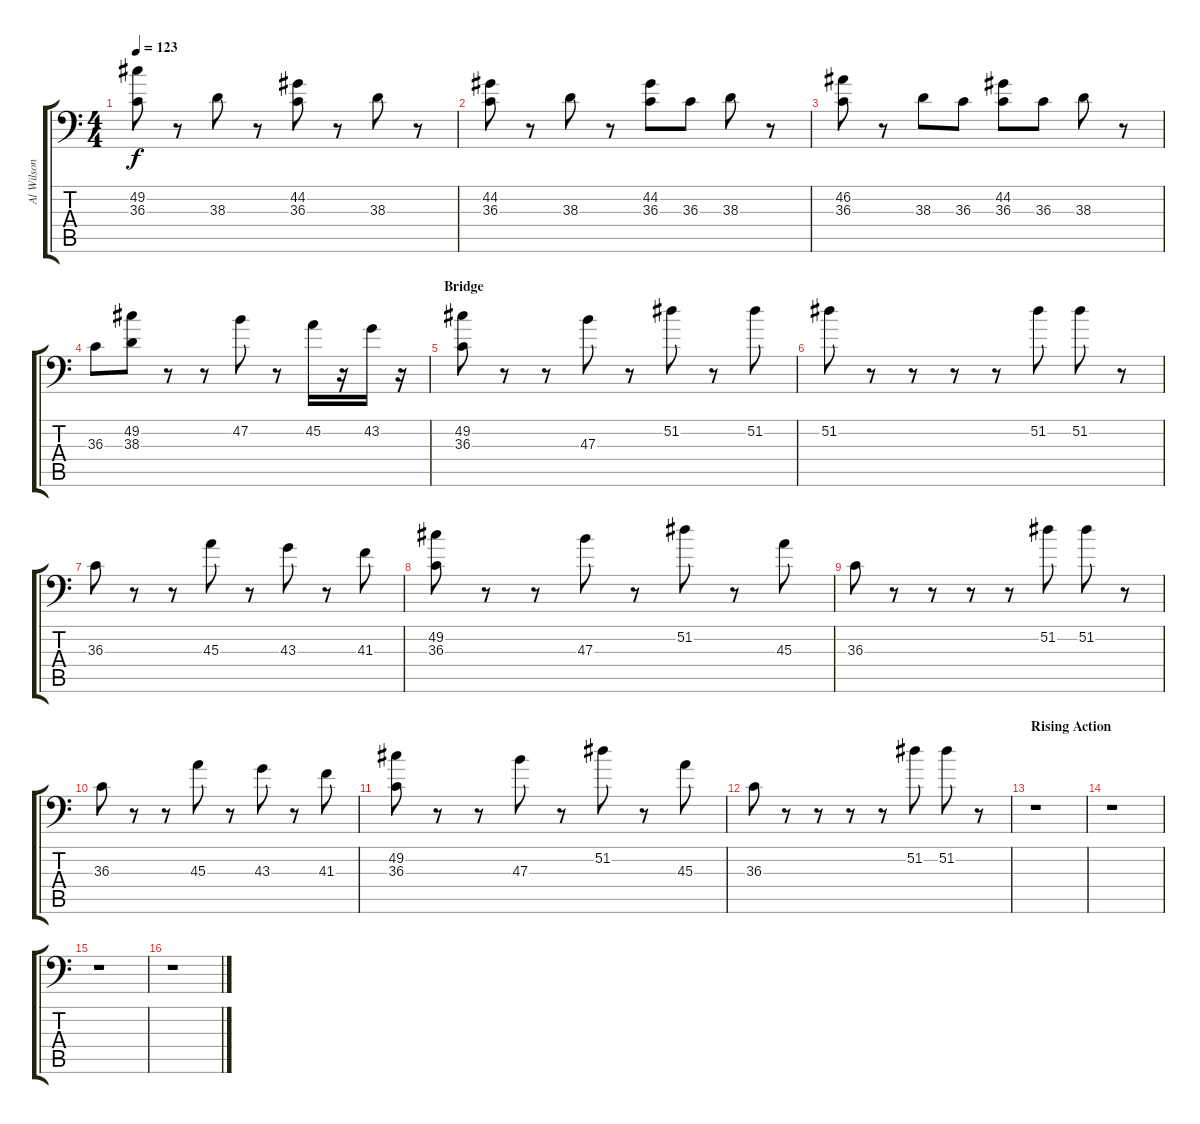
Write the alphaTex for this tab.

\track ("Al Wilson" "Al Wilson") {instrument acousticgrandpiano}
\staff {score tabs}
\tuning (C-1 C-1 C-1 C-1 C-1 C-1) {hide}
\ts (4 4)
\tempo 123
\clef f4
\ks c
(49.2 36.3).8{dy f} r.8 38.3.8 r.8 (44.2 36.3).8 r.8 38.3.8 r.8 |
(44.2 36.3).8 r.8 38.3.8 r.8 (44.2 36.3).8 36.3.8 38.3.8 r.8 |
(46.2 36.3).8 r.8 38.3.8 36.3.8 (44.2 36.3).8 36.3.8 38.3.8 r.8 |
36.3.8 (49.2 38.3).8 r.8 r.8 47.2.8 r.8 45.2.16 r.16 43.2.16 r.16 |
\section ("" "Bridge")
(49.2 36.3).8 r.8 r.8 47.3.8 r.8 51.2.8 r.8 51.2.8 |
51.2.8 r.8 r.8 r.8 r.8 51.2.8 51.2.8 r.8 |
36.3.8 r.8 r.8 45.3.8 r.8 43.3.8 r.8 41.3.8 |
(49.2 36.3).8 r.8 r.8 47.3.8 r.8 51.2.8 r.8 45.3.8 |
36.3.8 r.8 r.8 r.8 r.8 51.2.8 51.2.8 r.8 |
36.3.8 r.8 r.8 45.3.8 r.8 43.3.8 r.8 41.3.8 |
(49.2 36.3).8 r.8 r.8 47.3.8 r.8 51.2.8 r.8 45.3.8 |
36.3.8 r.8 r.8 r.8 r.8 51.2.8 51.2.8 r.8 |
\section ("" "Rising Action")
r.1 |
r.1 |
r.1 |
r.1
